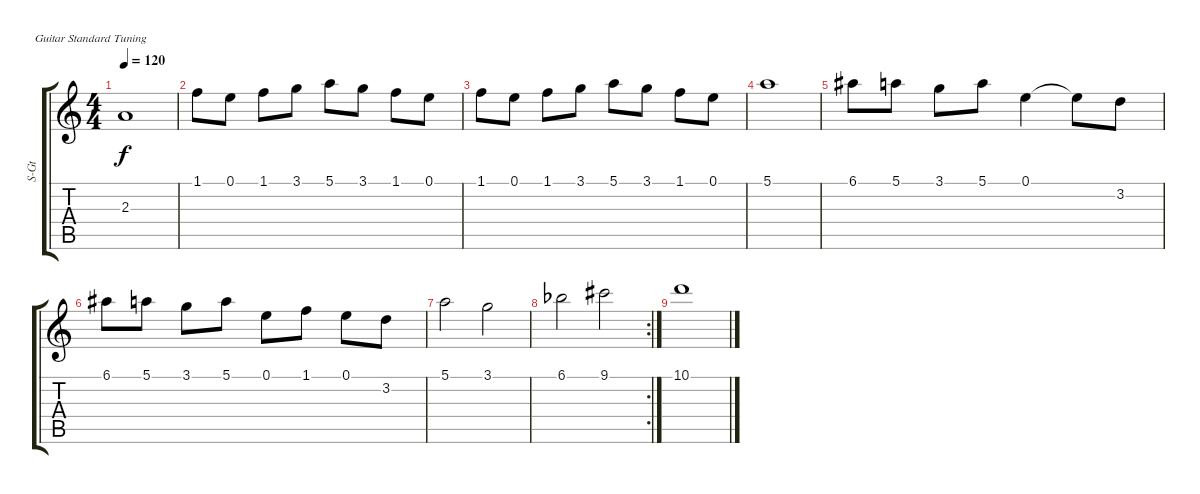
\defaultSystemsLayout 4
\bracketExtendMode groupsimilarinstruments
\otherSystemsTrackNameOrientation horizontal
\track ("Steel Guitar" "S-Gt") {instrument acousticguitarsteel}
\staff {score tabs}
\tuning (E4 B3 G3 D3 A2 E2)
\ts (4 4)
\tempo 120
\clef g2
\ks c
2.3.1{dy f beam Up} |
1.1.8{beam Down} 0.1.8{beam Down} 1.1.8{beam Down} 3.1.8{beam Down} 5.1.8{beam Down} 3.1.8{beam Down} 1.1.8{beam Down} 0.1.8{beam Down} |
1.1.8{beam Down} 0.1.8{beam Down} 1.1.8{beam Down} 3.1.8{beam Down} 5.1.8{beam Down} 3.1.8{beam Down} 1.1.8{beam Down} 0.1.8{beam Down} |
5.1.1{beam Down} |
6.1{acc #}.8{beam Down} 5.1.8{beam Down} 3.1.8{beam Down} 5.1.8{beam Down} 0.1.4{beam Down} 0.1{t}.8{beam Down} 3.2.8{beam Down} |
\scale
0.433708 6.1{acc #}.8{beam Down} 5.1.8{beam Down} 3.1.8{beam Down} 5.1.8{beam Down} 0.1.8{beam Down} 1.1.8{beam Down} 0.1.8{beam Down} 3.2.8{beam Down} |
\scale
0.194669 5.1.2{beam Down} 3.1.2{beam Down} |
\rc 2
\scale
0.190905 6.1{acc b}.2{beam Down} 9.1{acc #}.2{beam Down} |
\scale
0.180763 10.1.1{beam Down}
